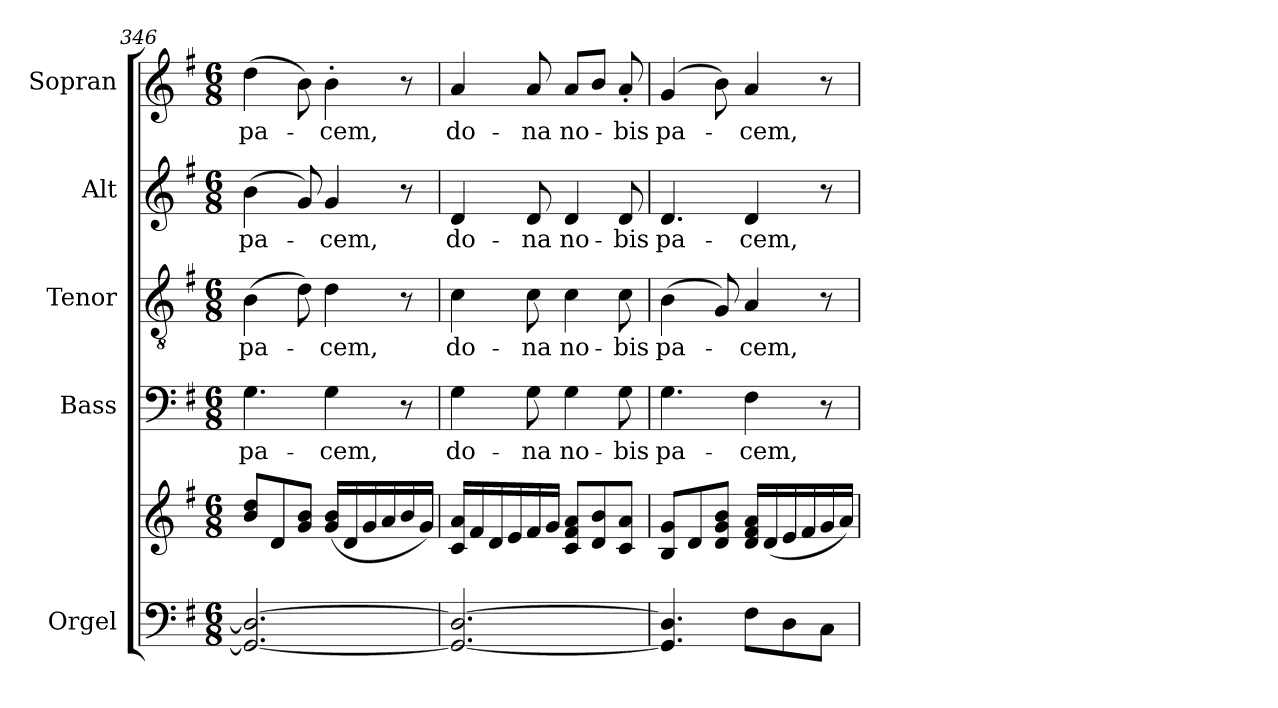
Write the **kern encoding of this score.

**kern	**kern	**kern	**text	**kern	**text	**kern	**text	**kern	**text
*part5	*part5	*part4	*part4	*part3	*part3	*part2	*part2	*part1	*part1
*staff6	*staff5	*staff4	*staff4	*staff3	*staff3	*staff2	*staff2	*staff1	*staff1
*I"Orgel	*	*I"Bass	*	*I"Tenor	*	*I"Alt	*	*I"Sopran	*
*I'Org.	*	*I'B.	*	*I'T.	*	*I'A.	*	*I'S.	*
*clefF4	*clefG2	*clefF4	*	*clefGv2	*	*clefG2	*	*clefG2	*
*k[f#]	*k[f#]	*k[f#]	*	*k[f#]	*	*k[f#]	*	*k[f#]	*
*G:	*G:	*G:	*	*G:	*	*G:	*	*G:	*
*M6/8	*M6/8	*M6/8	*	*M6/8	*	*M6/8	*	*M6/8	*
=346	=346	=346	=346	=346	=346	=346	=346	=346	=346
!	!	!	!LO:LY:b	!	!LO:LY:b	!	!LO:LY:b	!	!LO:LY:b
2.GG/_ 2.D/_	8b/ 8dd/L	4.G\	pa-	(>4B\	pa-	(>4b\	pa-	(>4dd\	pa-
.	8d/	.	.	.	.	.	.	.	.
.	8g/ 8b/J	.	.	8d\)	.	8g/)	.	8b\)	.
!	!	!	!LO:LY:b	!	!LO:LY:b	!	!LO:LY:b	!	!LO:LY:b
.	(<16g/ 16b/LL	4G\	-cem,	4d\	-cem,	4g/	-cem,	4b'>\	-cem,
.	16d/	.	.	.	.	.	.	.	.
.	16g/	.	.	.	.	.	.	.	.
.	16a/	.	.	.	.	.	.	.	.
.	16b/	8r	.	8r	.	8r	.	8r	.
.	16g/JJ)	.	.	.	.	.	.	.	.
!!LO:LB:g=z
=347	=347	=347	=347	=347	=347	=347	=347	=347	=347
!	!	!	!LO:LY:b	!	!LO:LY:b	!	!LO:LY:b	!	!LO:LY:b
2.GG/_ 2.D/_	16c/ 16a/LL	4G\	do-	4c\	do-	4d/	do-	4a/	do-
.	16f#/	.	.	.	.	.	.	.	.
.	16d/	.	.	.	.	.	.	.	.
.	16e/	.	.	.	.	.	.	.	.
!	!	!	!LO:LY:b	!	!LO:LY:b	!	!LO:LY:b	!	!LO:LY:b
.	16f#/	8G\	-na	8c\	-na	8d/	-na	8a/	-na
.	16g/JJ	.	.	.	.	.	.	.	.
!	!	!	!LO:LY:b	!	!LO:LY:b	!	!LO:LY:b	!	!LO:LY:b
.	8c/ 8f#/ 8a/L	4G\	no-	4c\	no-	4d/	no-	8a/L	no-
.	8d/ 8b/	.	.	.	.	.	.	8b/J	.
!	!	!	!LO:LY:b	!	!LO:LY:b	!	!LO:LY:b	!	!LO:LY:b
.	8c/ 8a/J	8G\	-bis	8c\	-bis	8d/	-bis	8a'</	-bis
=348	=348	=348	=348	=348	=348	=348	=348	=348	=348
!	!	!	!LO:LY:b	!	!LO:LY:b	!	!LO:LY:b	!	!LO:LY:b
4.GG/] 4.D/]	8B/ 8g/L	4.G\	pa-	(>4B\	pa-	4.d/	pa-	(4g/	pa-
.	8d/	.	.	.	.	.	.	.	.
.	8d/ 8g/ 8b/J	.	.	8G/)	.	.	.	8b\)	.
!	!	!	!LO:LY:b	!	!LO:LY:b	!	!LO:LY:b	!	!LO:LY:b
8F#\L	16d/ 16f#/ 16a/LL	4F#\	-cem,	4A/	-cem,	4d/	-cem,	4a/	-cem,
.	(<16d/	.	.	.	.	.	.	.	.
8D\	16e/	.	.	.	.	.	.	.	.
.	16f#/	.	.	.	.	.	.	.	.
8C\J	16g/	8r	.	8r	.	8r	.	8r	.
.	16a/JJ)	.	.	.	.	.	.	.	.
=	=	=	=	=	=	=	=	=	=
*-	*-	*-	*-	*-	*-	*-	*-	*-	*-
